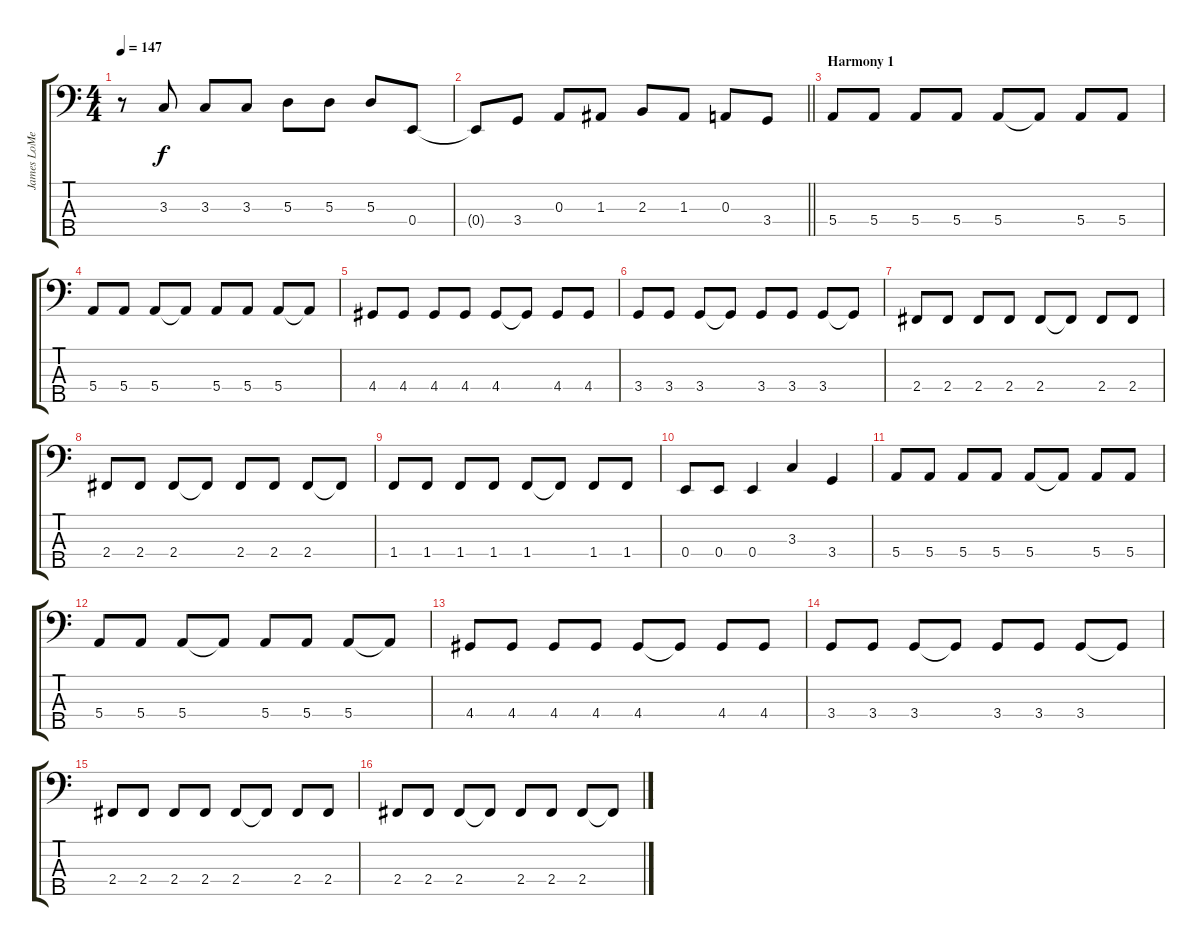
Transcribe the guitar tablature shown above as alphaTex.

\track ("James LoMenzo" "James LoMe") {instrument electricbasspick}
\staff {score tabs}
\tuning (G2 D2 A1 E1 B0) {hide}
\ts (4 4)
\tempo 147
\clef f4
\ks c
r.8{dy f} 3.3.8 3.3.8 3.3.8 5.3.8 5.3.8 5.3.8 0.4.8 |
\barLineRight lightlight
0.4{t}.8 3.4.8 0.3.8 1.3.8 2.3.8 1.3.8 0.3.8 3.4.8 |
\section ("" "Harmony 1")
5.4.8 5.4.8 5.4.8 5.4.8 5.4.8 5.4{t}.8 5.4.8 5.4.8 |
5.4.8 5.4.8 5.4.8 5.4{t}.8 5.4.8 5.4.8 5.4.8 5.4{t}.8 |
4.4.8 4.4.8 4.4.8 4.4.8 4.4.8 4.4{t}.8 4.4.8 4.4.8 |
3.4.8 3.4.8 3.4.8 3.4{t}.8 3.4.8 3.4.8 3.4.8 3.4{t}.8 |
2.4.8 2.4.8 2.4.8 2.4.8 2.4.8 2.4{t}.8 2.4.8 2.4.8 |
2.4.8 2.4.8 2.4.8 2.4{t}.8 2.4.8 2.4.8 2.4.8 2.4{t}.8 |
1.4.8 1.4.8 1.4.8 1.4.8 1.4.8 1.4{t}.8 1.4.8 1.4.8 |
0.4.8 0.4.8 0.4.4 3.3.4 3.4.4 |
5.4.8 5.4.8 5.4.8 5.4.8 5.4.8 5.4{t}.8 5.4.8 5.4.8 |
5.4.8 5.4.8 5.4.8 5.4{t}.8 5.4.8 5.4.8 5.4.8 5.4{t}.8 |
4.4.8 4.4.8 4.4.8 4.4.8 4.4.8 4.4{t}.8 4.4.8 4.4.8 |
3.4.8 3.4.8 3.4.8 3.4{t}.8 3.4.8 3.4.8 3.4.8 3.4{t}.8 |
2.4.8 2.4.8 2.4.8 2.4.8 2.4.8 2.4{t}.8 2.4.8 2.4.8 |
2.4.8 2.4.8 2.4.8 2.4{t}.8 2.4.8 2.4.8 2.4.8 2.4{t}.8
